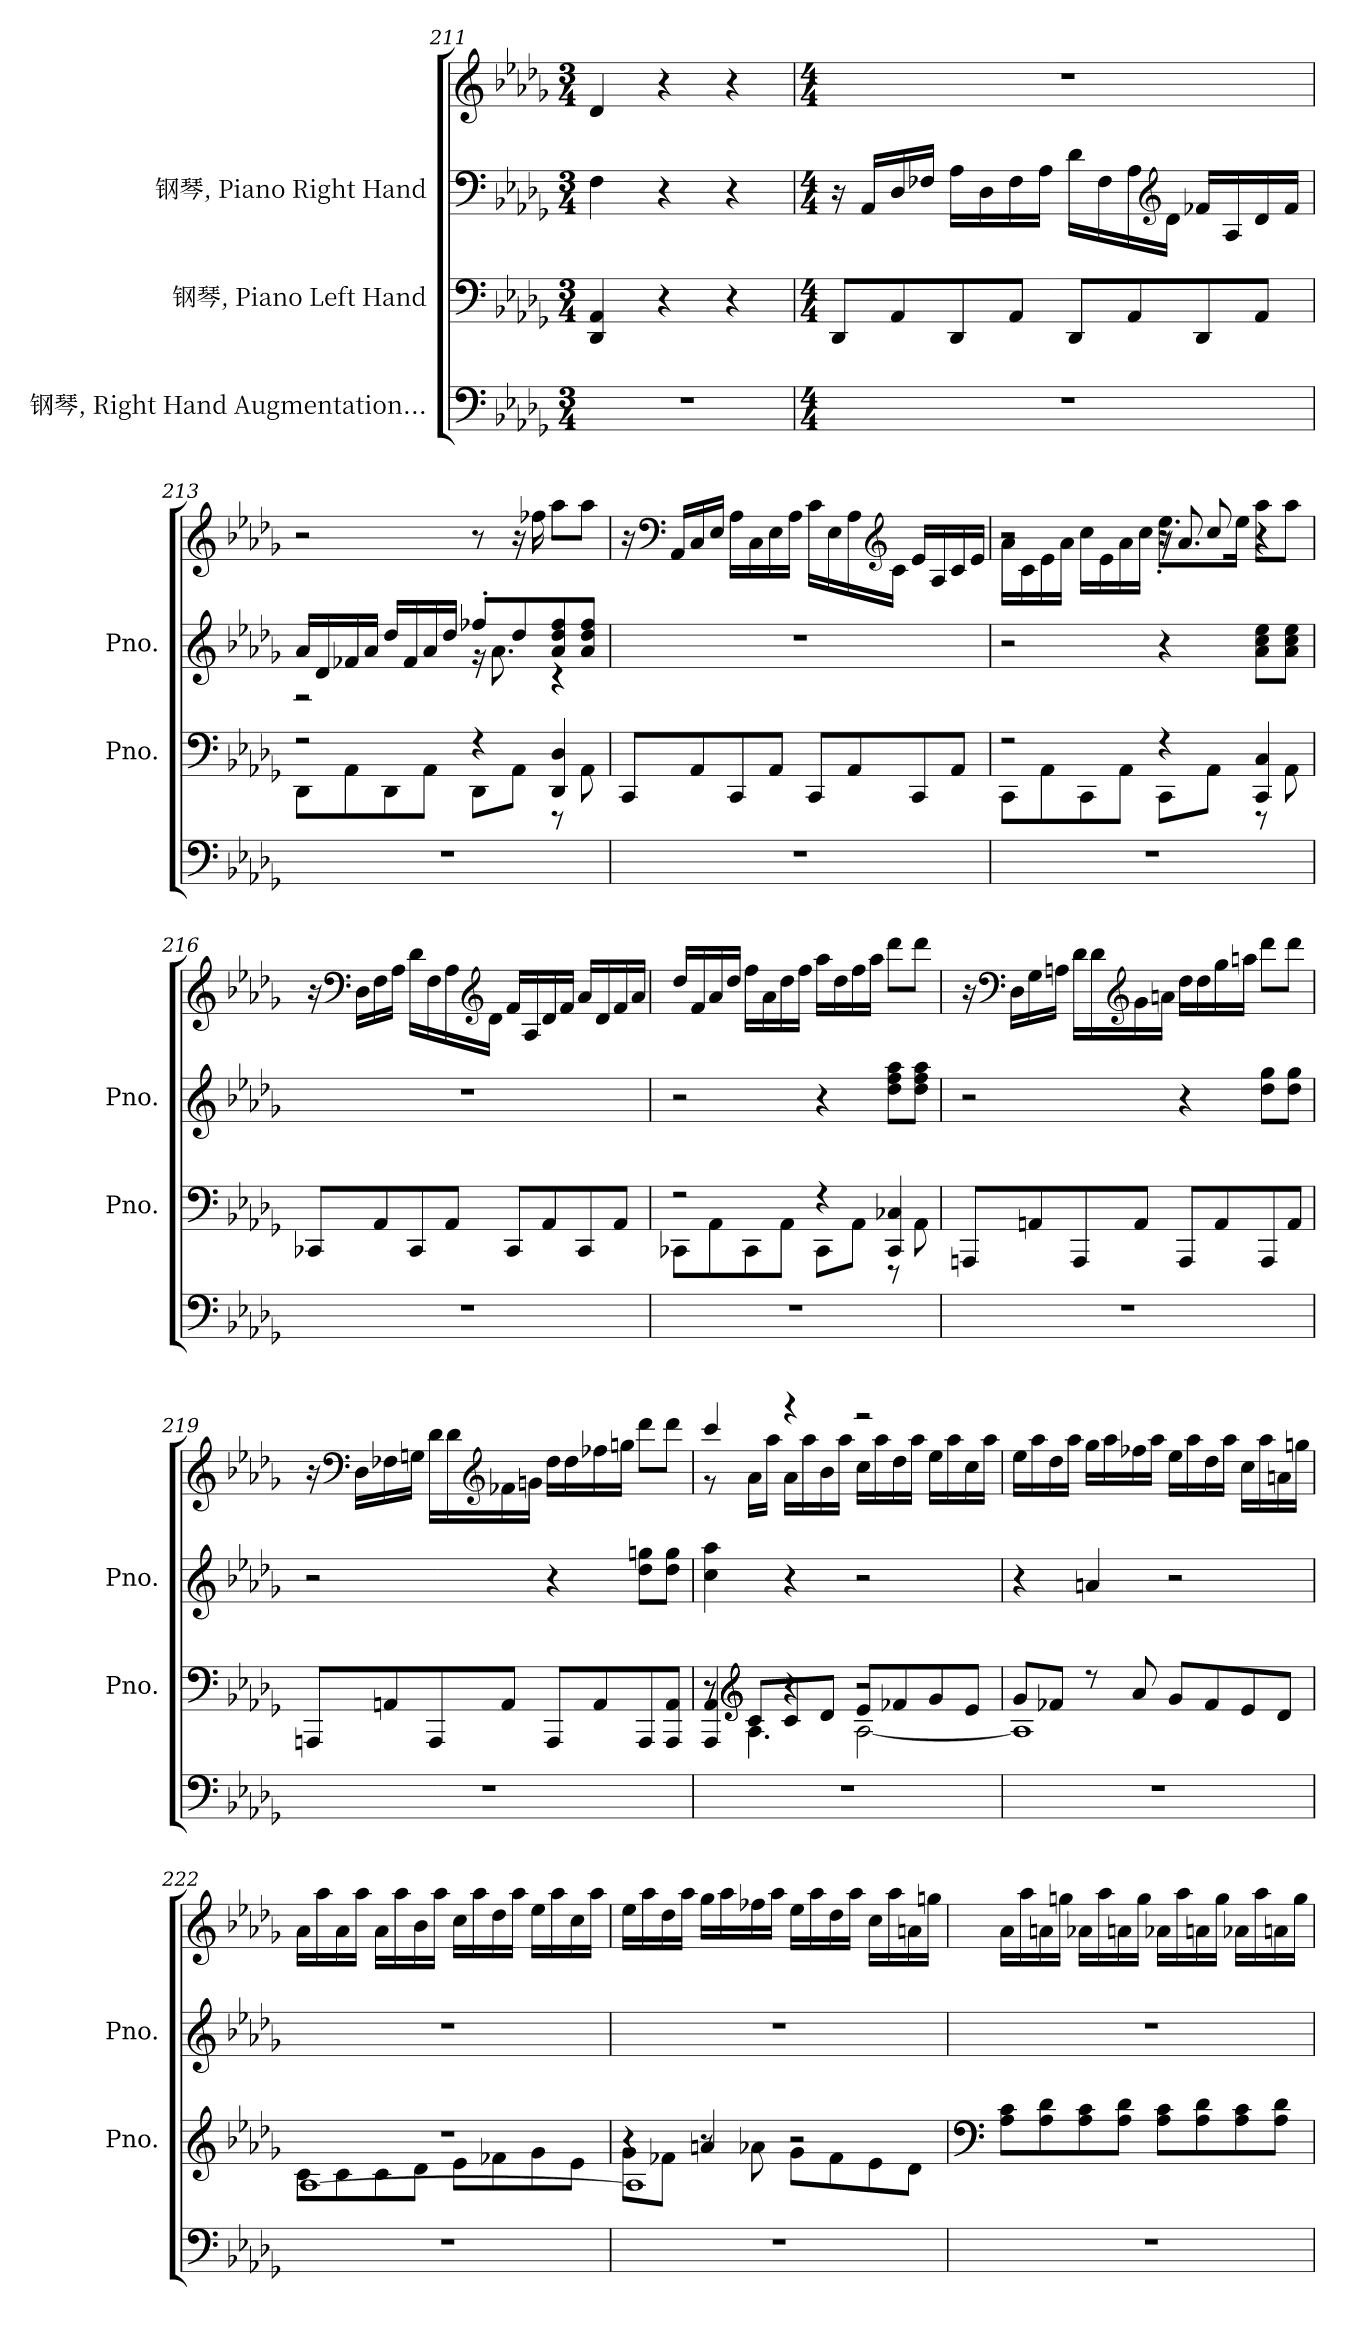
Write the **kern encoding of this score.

**kern	**kern	**kern	**kern
*part3	*part2	*part1	*part1
*staff4	*staff3	*staff2	*staff1
*I"钢琴, Right Hand Augmentation...	*I"钢琴, Piano Left Hand	*I"钢琴, Piano Right Hand	*
*	*I'Pno.	*I'Pno.	*
*clefF4	*clefF4	*clefF4	*clefG2
*k[b-e-a-d-g-]	*k[b-e-a-d-g-]	*k[b-e-a-d-g-]	*k[b-e-a-d-g-]
*M3/4	*M3/4	*M3/4	*M3/4
=211	=211	=211	=211
2.r	4DD-/ 4AA-/	4F\	4d-/
.	4r	4r	4r
.	4r	4r	4r
=212	=212	=212	=212
*M4/4	*M4/4	*M4/4	*M4/4
*	*	*	*MM176
1r	8DD-/L	16r	1r
.	.	16AA-/LL	.
.	8AA-/	16D-/	.
.	.	16F-X/JJ	.
.	8DD-/	16A-\LL	.
.	.	16D-\	.
.	8AA-/J	16F-\	.
.	.	16A-\JJ	.
.	8DD-/L	16d-\LL	.
.	.	16F-\	.
.	8AA-/	16A-\	.
*	*	*clefG2	*
.	.	16d-\JJ	.
.	8DD-/	16f-X/LL	.
.	.	16A-/	.
.	8AA-/J	16d-/	.
.	.	16f-/JJ	.
!!LO:LB:g=z
=213	=213	=213	=213
*	*^	*^	*
1r	2r	8DD-\L	16a-/LL	2r	2r
.	.	.	16d-/	.	.
.	.	8AA-\	16f-X/	.	.
.	.	.	16a-/JJ	.	.
.	.	8DD-\	16dd-/LL	.	.
.	.	.	16f-/	.	.
.	.	8AA-\J	16a-/	.	.
.	.	.	16dd-/JJ	.	.
.	4r	8DD-\L	8ff-X'/L	16r	8r
.	.	.	.	8.a-\	.
.	.	8AA-\J	8dd-/	.	16r
.	.	.	.	.	16ff-X\
*	*	*	*	*	*MM172
.	4DD-/ 4D-/	8r	8a-/ 8dd-/ 8ff-/	4r	8aa-\L
.	.	8AA-\	8a-/ 8dd-/ 8ff-/J	.	8aa-\J
*	*v	*v	*	*	*
*	*	*v	*v	*
=214	=214	=214	=214
*	*	*	*MM176
1r	8CC/L	1r	16r
*	*	*	*clefF4
.	.	.	16AA-/LL
.	8AA-/	.	16C/
.	.	.	16E-/JJ
.	8CC/	.	16A-\LL
.	.	.	16C\
.	8AA-/J	.	16E-\
.	.	.	16A-\JJ
.	8CC/L	.	16c\LL
.	.	.	16E-\
.	8AA-/	.	16A-\
*	*	*	*clefG2
.	.	.	16c\JJ
.	8CC/	.	16e-/LL
.	.	.	16A-/
.	8AA-/J	.	16c/
.	.	.	16e-/JJ
!!LO:LB:g=z
=215	=215	=215	=215
*	*^	*	*^
*	*	*	*	*	*^
1r	2r	8CC\L	2r	2r	16a-\LL	2r
.	.	.	.	.	16c\	.
.	.	8AA-\	.	.	16e-\	.
.	.	.	.	.	16a-\JJ	.
.	.	8CC\	.	.	16cc\LL	.
.	.	.	.	.	16e-\	.
.	.	8AA-\J	.	.	16a-\	.
.	.	.	.	.	16cc\JJ	.
.	4r	8CC\L	4r	8r	8.ee-'\L	16r
.	.	.	.	.	.	8.a-/
.	.	8AA-\J	.	8cc/	.	.
.	.	.	.	.	16ee-\Jk	.
*	*	*	*	*MM172	*	*
.	4CC/ 4C/	8r	8a-\ 8cc\ 8ee-\L	4r	8aa-\L	4r
.	.	8AA-\	8a-\ 8cc\ 8ee-\J	.	8aa-\J	.
*	*v	*v	*	*v	*v	*v
=216	=216	=216	=216
*	*	*	*MM176
1r	8CC-X/L	1r	16r
*	*	*	*clefF4
.	.	.	16D-\LL
.	8AA-/	.	16F\
.	.	.	16A-\JJ
.	8CC-/	.	16d-\LL
.	.	.	16F\
.	8AA-/J	.	16A-\
*	*	*	*clefG2
.	.	.	16d-\JJ
.	8CC-/L	.	16f/LL
.	.	.	16A-/
.	8AA-/	.	16d-/
.	.	.	16f/JJ
.	8CC-/	.	16a-/LL
.	.	.	16d-/
.	8AA-/J	.	16f/
.	.	.	16a-/JJ
!!LO:PB:g=z
=217	=217	=217	=217
*	*^	*	*
1r	2r	8CC-X\L	2r	16dd-/LL
.	.	.	.	16f/
.	.	8AA-\	.	16a-/
.	.	.	.	16dd-/JJ
.	.	8CC-\	.	16ff\LL
.	.	.	.	16a-\
.	.	8AA-\J	.	16dd-\
.	.	.	.	16ff\JJ
.	4r	8CC-\L	4r	16aa-\LL
.	.	.	.	16dd-\
.	.	8AA-\J	.	16ff\
.	.	.	.	16aa-\JJ
*	*	*	*	*MM172
.	4CC-/ 4C-X/	8r	8dd-\ 8ff\ 8aa-\L	8ddd-\L
.	.	8AA-\	8dd-\ 8ff\ 8aa-\J	8ddd-\J
*	*v	*v	*	*
=218	=218	=218	=218
*	*	*	*MM176
1r	8AAAn/L	2r	16r
*	*	*	*clefF4
.	.	.	16D-\LL
.	8AAn/	.	16G-\
.	.	.	16An\JJ
.	8AAA/	.	16d-\LL
.	.	.	16d-\
*	*	*	*clefG2
.	8AA/J	.	16g-\
.	.	.	16an\JJ
.	8AAA/L	4r	16dd-\LL
.	.	.	16dd-\
.	8AA/	.	16gg-\
.	.	.	16aan\JJ
*	*	*	*MM172
.	8AAA/	8dd-\ 8gg-\L	8ddd-\L
.	8AA/J	8dd-\ 8gg-\J	8ddd-\J
!!LO:LB:g=z
=219	=219	=219	=219
*	*	*	*MM176
1r	8AAAn/L	2r	16r
*	*	*	*clefF4
.	.	.	16D-\LL
.	8AAn/	.	16F-X\
.	.	.	16Gn\JJ
.	8AAA/	.	16d-\LL
.	.	.	16d-\
*	*	*	*clefG2
.	8AA/J	.	16f-X\
.	.	.	16gn\JJ
.	8AAA/L	4r	16dd-\LL
.	.	.	16dd-\
.	8AA/	.	16ff-X\
.	.	.	16ggn\JJ
*	*	*	*MM172
.	8AAA/	8dd-\ 8ggn\L	8ddd-\L
.	8AAA/ 8AA/J	8dd-\ 8gg\J	8ddd-\J
=220	=220	=220	=220
*	*	*	*MM176
*	*^	*	*^
*	*	*^	*	*	*
1r	8r	8r	4AAA-/ 4AA-/	4cc\ 4aa-\	4ccc/	8r
*	*clefG2	*	*	*	*	*
.	8c/L	4.A-\	.	.	.	16a-\LL
.	.	.	.	.	.	16aa-\JJ
.	8c/	.	4r	4r	4r	16a-\LL
.	.	.	.	.	.	16aa-\
.	8d-/J	.	.	.	.	16b-\
.	.	.	.	.	.	16aa-\JJ
.	8e-/L	[2A-\	2r	2r	2r	16cc\LL
.	.	.	.	.	.	16aa-\
.	8f-X/	.	.	.	.	16dd-\
.	.	.	.	.	.	16aa-\JJ
.	8g-/	.	.	.	.	16ee-\LL
.	.	.	.	.	.	16aa-\
.	8e-/J	.	.	.	.	16cc\
.	.	.	.	.	.	16aa-\JJ
*	*	*v	*v	*	*v	*v
!!LO:LB:g=z
=221	=221	=221	=221	=221
1r	8g-/L	1A-]	4r	16ee-\LL
.	.	.	.	16aa-\
.	8f-X/J	.	.	16dd-\
.	.	.	.	16aa-\JJ
.	8r	.	4an/	16gg-\LL
.	.	.	.	16aa-\
.	8a-/	.	.	16ff-X\
.	.	.	.	16aa-\JJ
.	8g-/L	.	2r	16ee-\LL
.	.	.	.	16aa-\
.	8f-/	.	.	16dd-\
.	.	.	.	16aa-\JJ
.	8e-/	.	.	16cc\LL
.	.	.	.	16aa-\
.	8d-/J	.	.	16an\
.	.	.	.	16ggn\JJ
=222	=222	=222	=222	=222
*	*	*^	*	*
1r	1r	8c\L	[1A-	1r	16a-\LL
.	.	.	.	.	16aa-\
.	.	8c\	.	.	16a-\
.	.	.	.	.	16aa-\JJ
.	.	8c\	.	.	16a-\LL
.	.	.	.	.	16aa-\
.	.	8d-\J	.	.	16b-\
.	.	.	.	.	16aa-\JJ
.	.	8e-\L	.	.	16cc\LL
.	.	.	.	.	16aa-\
.	.	8f-X\	.	.	16dd-\
.	.	.	.	.	16aa-\JJ
.	.	8g-\	.	.	16ee-\LL
.	.	.	.	.	16aa-\
.	.	8e-\J	.	.	16cc\
.	.	.	.	.	16aa-\JJ
!!LO:PB:g=z
=223	=223	=223	=223	=223	=223
1r	4r	8g-\L	1A-]	1r	16ee-\LL
.	.	.	.	.	16aa-\
.	.	8f-X\J	.	.	16dd-\
.	.	.	.	.	16aa-\JJ
.	4an/	8r	.	.	16gg-\LL
.	.	.	.	.	16aa-\
.	.	8a-X\	.	.	16ff-X\
.	.	.	.	.	16aa-\JJ
.	2r	8g-\L	.	.	16ee-\LL
.	.	.	.	.	16aa-\
.	.	8f-\	.	.	16dd-\
.	.	.	.	.	16aa-\JJ
.	.	8e-\	.	.	16cc\LL
.	.	.	.	.	16aa-\
.	.	8d-\J	.	.	16an\
.	.	.	.	.	16ggn\JJ
*	*v	*v	*v	*	*
=224	=224	=224	=224
*	*clefF4	*	*
1r	8A-\ 8c\L	1r	16a-\LL
.	.	.	16aa-\
.	8A-\ 8d-\	.	16an\
.	.	.	16ggn\JJ
.	8A-\ 8c\	.	16a-X\LL
.	.	.	16aa-\
.	8A-\ 8d-\J	.	16an\
.	.	.	16gg\JJ
.	8A-\ 8c\L	.	16a-X\LL
.	.	.	16aa-\
.	8A-\ 8d-\	.	16an\
.	.	.	16gg\JJ
.	8A-\ 8c\	.	16a-X\LL
.	.	.	16aa-\
.	8A-\ 8d-\J	.	16an\
.	.	.	16gg\JJ
=	=	=	=
*-	*-	*-	*-
